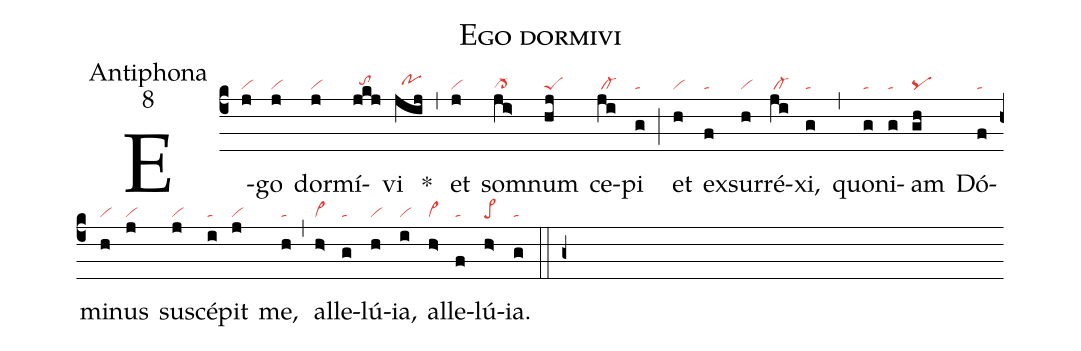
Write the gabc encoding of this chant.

name:Ego dormivi;
office-part:Antiphona;
mode:8;
nabc-lines:1;
%%
(c4) E(j|vi)go(j|vi) dor(j|vi)mí(jkj|//tohh)vi(jij|//pohh) *(,)
et(j|vi) som(ji>|cl->)num(hj|peS) ce(ji|/cl-)pi(g|ta) (;)
et(h|vi) ex(f|ta)sur(h|vi)ré(ji|/cl-)xi,(g|ta) (,)
quo(g|ta)ni(g|ta)am(gh|pq) Dó(f|ta)mi(h|vi)nus(j|vi) sus(j|vi)cé(i|ta)pit(j|vi) me,(h|ta) (,)
al(h>|vi>)le(g|ta)lú(h|vi)ia,(i|vi) al(h>|vi>)le(f|ta)lú(h>|pe>)ia.(g|ta) (::g+)
